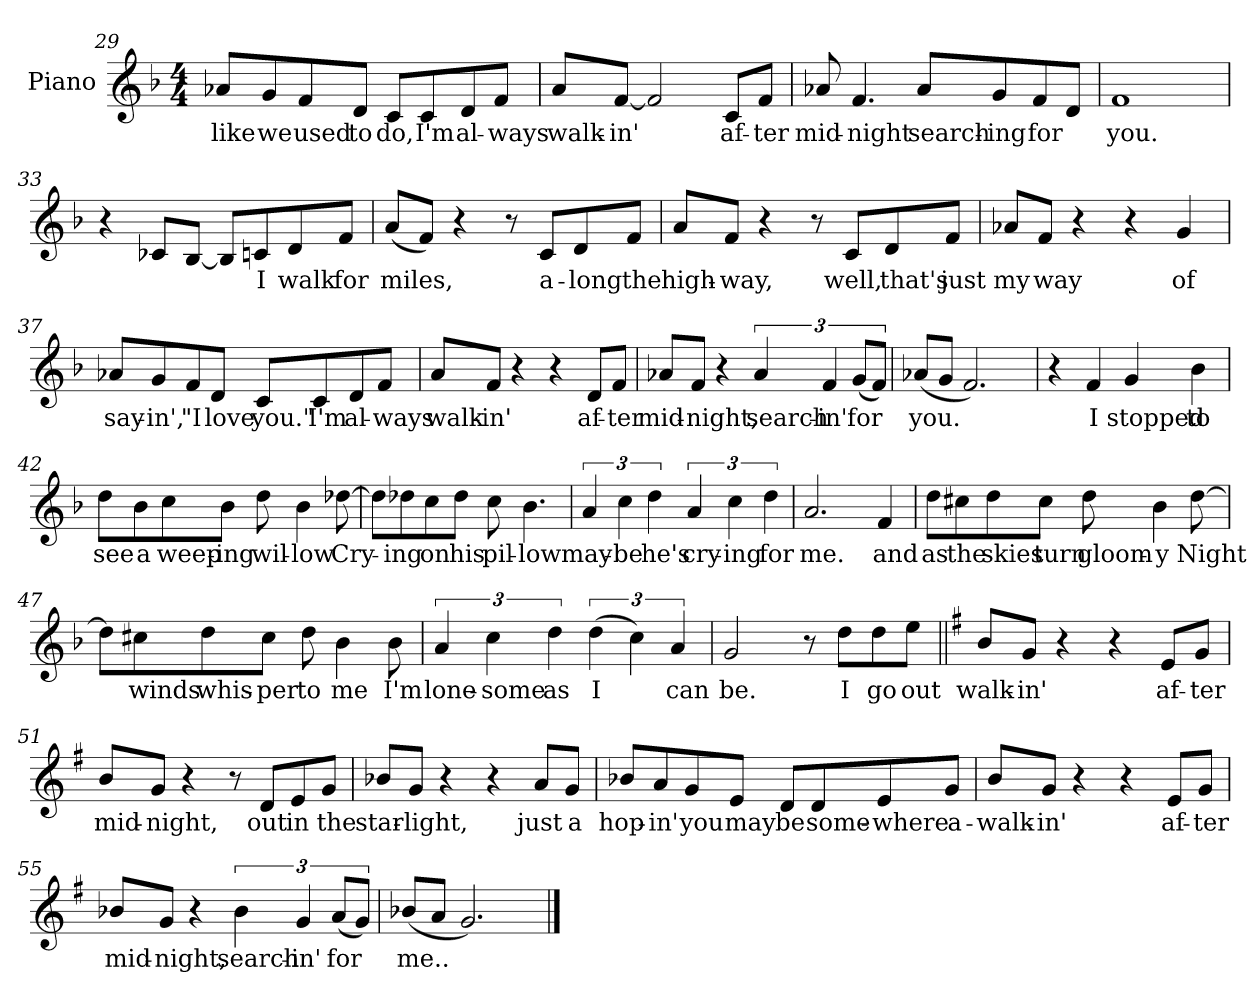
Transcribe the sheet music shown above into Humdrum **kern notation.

**kern	**text
*part1	*part1
*staff1	*staff1
*I"Piano	*
*I'Pno.	*
!!LO:LB:g=z
*clefG2	*
*k[b-]	*
*F:	*
*M4/4	*
=29	=29
8a-X/L	like
8g/	we
8f/	used
8d/J	to
8c/L	do,
8c/	I'm
8d/	al-
8f/J	-ways
=30	=30
8a/L	walk-
[8f/J	-in'
2f/]	.
8c/L	af-
8f/J	-ter
=31	=31
8a-X/	mid-
4.f/	-night
8a-/L	search-
8g/	-ing
8f/	for
8d/J	.
=32	=32
1f	you.
!!LO:PB:g=z
=33	=33
4r	.
8c-X/L	.
[8B-/J	.
8B-/L]	.
8cn/	I
8d/	walk
8f/J	for
=34	=34
(8a/L	miles,
8f/J)	.
4r	.
8r	.
8c/L	a-
8d/	-long
8f/J	the
=35	=35
8a/L	high-
8f/J	-way,
4r	.
8r	.
8c/L	well,
8d/	that's
8f/J	just
!!LO:LB:g=z
=36	=36
8a-X/L	my
8f/J	way
4r	.
4r	.
4g/	of
=37	=37
8a-X/L	say-
8g/	-in',
8f/	"I
8d/J	love
8c/L	you."
8c/	I'm
8d/	al-
8f/J	-ways
=38	=38
8a/L	walk-
8f/J	-in'
4r	.
4r	.
8d/L	af-
8f/J	-ter
!!LO:LB:g=z
=39	=39
8a-X/L	mid-
8f/J	-night,
4r	.
6a-/	search-
6f/	-in'
(12g/L	for
12f/J)	.
=40	=40
(8a-X/L	you.
8g/J	.
2.f/)	.
=41	=41
4r	.
4f/	I
4g/	stopped
4b-\	to
!!LO:LB:g=z
=42	=42
8dd\L	see
8b-\	a
8cc\	weep-
8b-\J	-ing
8dd\	wil-
4b-\	-low
[8dd-X\	Cry-
=43	=43
8dd-\L]	.
8dd-X\	-ing
8cc\	on
8dd-\J	his
8cc\	pil-
4.b-\	-low
=44	=44
6a/	may-
6cc\	-be
6dd\	he's
6a/	cry-
6cc\	-ing
6dd\	for
!!LO:LB:g=z
=45	=45
2.a/	me.
4f/	and
=46	=46
8dd\L	as
8cc#X\	the
8dd\	skies
8cc#\J	turn
8dd\	gloom-
4b-\	-y
[8dd\	Night
=47	=47
8dd\L]	.
8cc#X\	winds
8dd\	whis-
8cc#\J	-per
8dd\	to
4b-\	me
8b-\	I'm
!!LO:LB:g=z
=48	=48
6a/	lone-
6cc\	-some
6dd\	as
(6dd\	I
6cc\)	.
6a/	can
=49	=49
2g/	be.
8r	.
8dd\L	I
8dd\	go
8ee\J	out
=50||	=50||
*k[f#]	*
*G:	*
8b/L	walk-
8g/J	-in'
4r	.
4r	.
8e/L	af-
8g/J	-ter
!!LO:LB:g=z
=51	=51
8b/L	mid-
8g/J	-night,
4r	.
8r	.
8d/L	out
8e/	in
8g/J	the
=52	=52
8b-X/L	star-
8g/J	-light,
4r	.
4r	.
8a/L	just
8g/J	a
=53	=53
8b-X/L	hop-
8a/	-in'
8g/	you
8e/J	may
8d/L	be
8d/	some-
8e/	-where
8g/J	a-
!!LO:LB:g=z
=54	=54
8b/L	-walk-
8g/J	-in'
4r	.
4r	.
8e/L	af-
8g/J	-ter
=55	=55
8b-X/L	mid-
8g/J	-night,
4r	.
6b-\	search-
6g/	-in'
(12a/L	for
12g/J)	.
=56	=56
(8b-X/L	me..
8a/J	.
2.g/)	.
==	==
*-	*-
